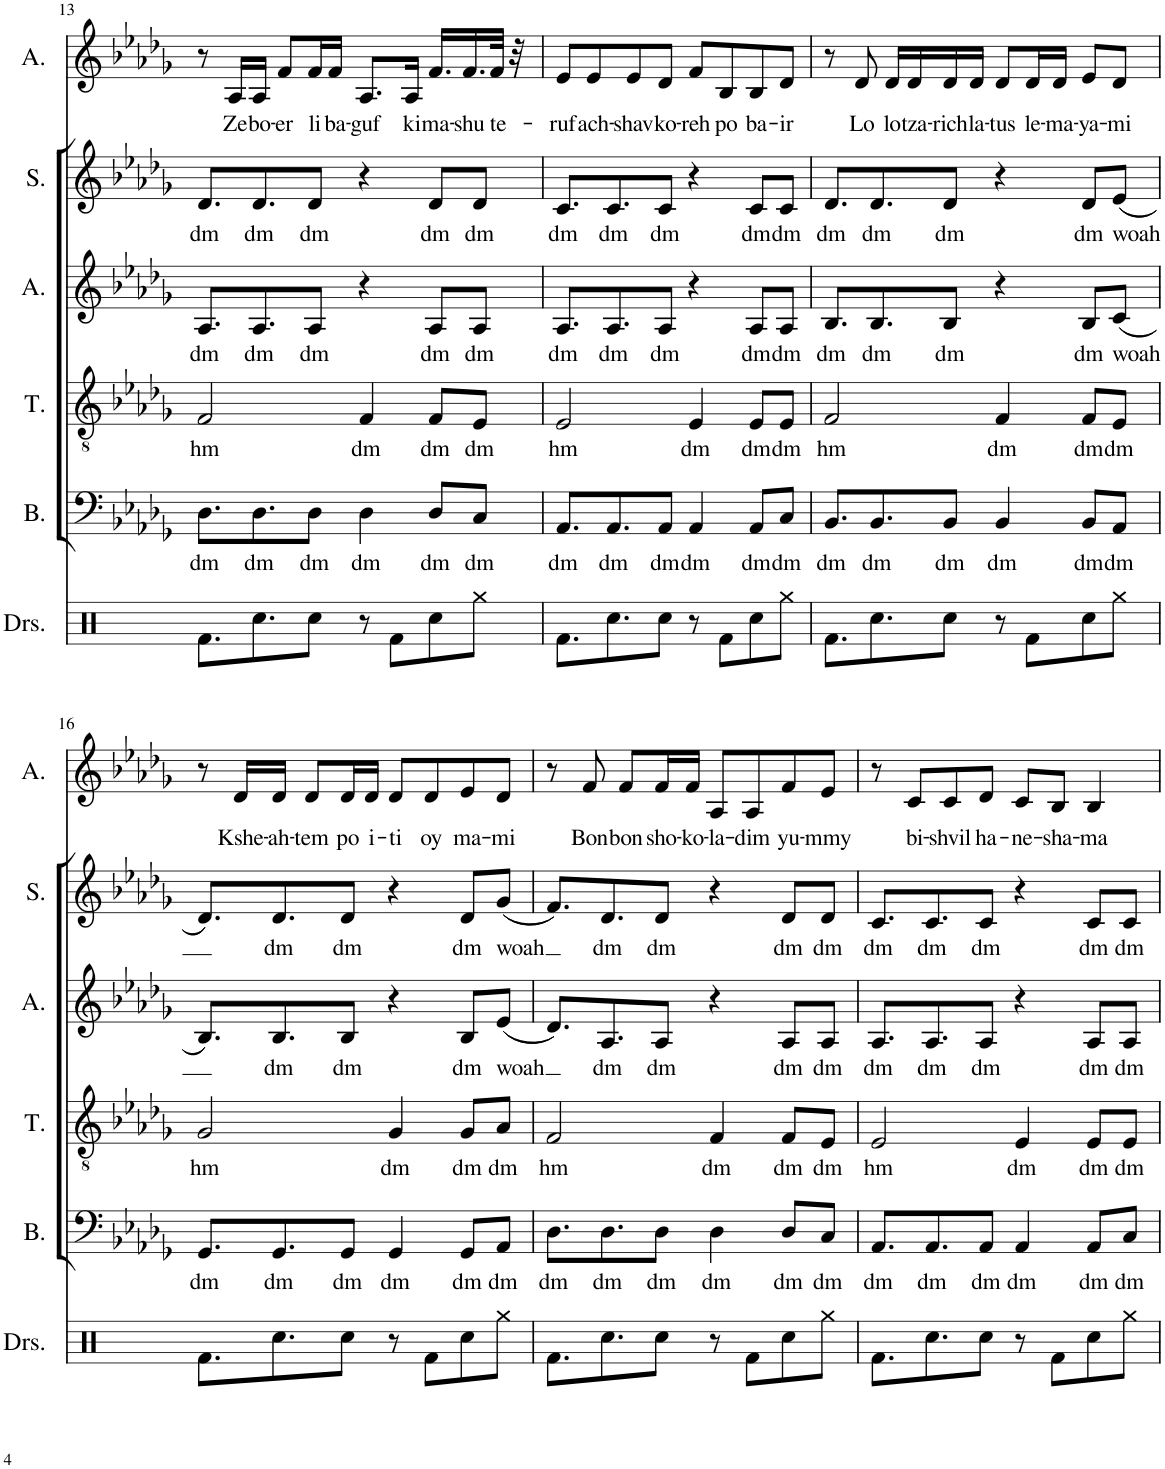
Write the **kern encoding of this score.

**kern	**kern	**text	**kern	**text	**kern	**text	**kern	**text	**kern	**text
*part6	*part5	*part5	*part4	*part4	*part3	*part3	*part2	*part2	*part1	*part1
*staff6	*staff5	*staff5	*staff4	*staff4	*staff3	*staff3	*staff2	*staff2	*staff1	*staff1
*I"Drumset	*I"Bass	*	*I"Tenor	*	*I"Alto	*	*I"Soprano	*	*I"Alto	*
*I'Drs.	*I'B.	*	*I'T.	*	*I'A.	*	*I'S.	*	*I'A.	*
!!LO:PB:g=z
*clefX	*clefF4	*	*clefGv2	*	*clefG2	*	*clefG2	*	*clefG2	*
*k[b-e-a-]	*k[b-e-a-d-g-]	*	*k[b-e-a-d-g-]	*	*k[b-e-a-d-g-]	*	*k[b-e-a-d-g-]	*	*k[b-e-a-d-g-]	*
*M4/4	*M4/4	*	*M4/4	*	*M4/4	*	*M4/4	*	*M4/4	*
=13	=13	=13	=13	=13	=13	=13	=13	=13	=13	=13
!	!	!LO:LY:b	!	!LO:LY:b	!	!LO:LY:b	!	!LO:LY:b	!	!
8.Rf\L	8.D-\L	dm	2F/	hm	8.A-/L	dm	8.d-/L	dm	8r	.
!	!	!	!	!	!	!	!	!	!	!LO:LY:b
.	.	.	.	.	.	.	.	.	16A-/LL	Ze
!	!	!LO:LY:b	!	!	!	!LO:LY:b	!	!LO:LY:b	!	!LO:LY:b
8.Rcc\	8.D-\	dm	.	.	8.A-/	dm	8.d-/	dm	16A-/JJ	bo-
!	!	!	!	!	!	!	!	!	!	!LO:LY:b
.	.	.	.	.	.	.	.	.	8f/L	-er
!	!	!LO:LY:b	!	!	!	!LO:LY:b	!	!LO:LY:b	!	!LO:LY:b
8Rcc\J	8D-\J	dm	.	.	8A-/J	dm	8d-/J	dm	16f/L	li
!	!	!	!	!	!	!	!	!	!	!LO:LY:b
.	.	.	.	.	.	.	.	.	16f/JJ	ba-
!	!	!LO:LY:b	!	!LO:LY:b	!	!	!	!	!	!LO:LY:b
8r	4D-\	dm	4F/	dm	4r	.	4r	.	8.A-/L	-guf
8Rf\L	.	.	.	.	.	.	.	.	.	.
!	!	!	!	!	!	!	!	!	!	!LO:LY:b
.	.	.	.	.	.	.	.	.	16A-/Jk	ki
!	!	!LO:LY:b	!	!LO:LY:b	!	!LO:LY:b	!	!LO:LY:b	!	!LO:LY:b
8Rcc\	8D-/L	dm	8F/L	dm	8A-/L	dm	8d-/L	dm	16.f/LL	ma-
!	!	!	!	!	!	!	!	!	!	!LO:LY:b
.	.	.	.	.	.	.	.	.	16.f/	-shu
!	!	!LO:LY:b	!	!LO:LY:b	!	!LO:LY:b	!	!LO:LY:b	!	!
8Rgg\J	8C/J	dm	8E-/J	dm	8A-/J	dm	8d-/J	dm	.	.
!	!	!	!	!	!	!	!	!	!	!LO:LY:b
.	.	.	.	.	.	.	.	.	32f/JJk	te-
.	.	.	.	.	.	.	.	.	32r	.
=14	=14	=14	=14	=14	=14	=14	=14	=14	=14	=14
!	!	!LO:LY:b	!	!LO:LY:b	!	!LO:LY:b	!	!LO:LY:b	!	!LO:LY:b
8.Rf\L	8.AA-/L	dm	2E-/	hm	8.A-/L	dm	8.c/L	dm	8e-/L	-ruf
!	!	!	!	!	!	!	!	!	!	!LO:LY:b
.	.	.	.	.	.	.	.	.	8e-/	ach-
!	!	!LO:LY:b	!	!	!	!LO:LY:b	!	!LO:LY:b	!	!
8.Rcc\	8.AA-/	dm	.	.	8.A-/	dm	8.c/	dm	.	.
!	!	!	!	!	!	!	!	!	!	!LO:LY:b
.	.	.	.	.	.	.	.	.	8e-/	-shav
!	!	!LO:LY:b	!	!	!	!LO:LY:b	!	!LO:LY:b	!	!LO:LY:b
8Rcc\J	8AA-/J	dm	.	.	8A-/J	dm	8c/J	dm	8d-/J	ko-
!	!	!LO:LY:b	!	!LO:LY:b	!	!	!	!	!	!LO:LY:b
8r	4AA-/	dm	4E-/	dm	4r	.	4r	.	8f/L	-reh
!	!	!	!	!	!	!	!	!	!	!LO:LY:b
8Rf\L	.	.	.	.	.	.	.	.	8B-/	po
!	!	!LO:LY:b	!	!LO:LY:b	!	!LO:LY:b	!	!LO:LY:b	!	!LO:LY:b
8Rcc\	8AA-/L	dm	8E-/L	dm	8A-/L	dm	8c/L	dm	8B-/	ba-
!	!	!LO:LY:b	!	!LO:LY:b	!	!LO:LY:b	!	!LO:LY:b	!	!LO:LY:b
8Rgg\J	8C/J	dm	8E-/J	dm	8A-/J	dm	8c/J	dm	8d-/J	-ir
=15	=15	=15	=15	=15	=15	=15	=15	=15	=15	=15
!	!	!LO:LY:b	!	!LO:LY:b	!	!LO:LY:b	!	!LO:LY:b	!	!
8.Rf\L	8.BB-/L	dm	2F/	hm	8.B-/L	dm	8.d-/L	dm	8r	.
!	!	!	!	!	!	!	!	!	!	!LO:LY:b
.	.	.	.	.	.	.	.	.	8d-/	Lo
!	!	!LO:LY:b	!	!	!	!LO:LY:b	!	!LO:LY:b	!	!
8.Rcc\	8.BB-/	dm	.	.	8.B-/	dm	8.d-/	dm	.	.
!	!	!	!	!	!	!	!	!	!	!LO:LY:b
.	.	.	.	.	.	.	.	.	16d-/LL	lo
!	!	!	!	!	!	!	!	!	!	!LO:LY:b
.	.	.	.	.	.	.	.	.	16d-/	tza-
!	!	!LO:LY:b	!	!	!	!LO:LY:b	!	!LO:LY:b	!	!LO:LY:b
8Rcc\J	8BB-/J	dm	.	.	8B-/J	dm	8d-/J	dm	16d-/	-rich
!	!	!	!	!	!	!	!	!	!	!LO:LY:b
.	.	.	.	.	.	.	.	.	16d-/JJ	la-
!	!	!LO:LY:b	!	!LO:LY:b	!	!	!	!	!	!LO:LY:b
8r	4BB-/	dm	4F/	dm	4r	.	4r	.	8d-/L	-tus
!	!	!	!	!	!	!	!	!	!	!LO:LY:b
8Rf\L	.	.	.	.	.	.	.	.	16d-/L	le-
!	!	!	!	!	!	!	!	!	!	!LO:LY:b
.	.	.	.	.	.	.	.	.	16d-/JJ	-ma-
!	!	!LO:LY:b	!	!LO:LY:b	!	!LO:LY:b	!	!LO:LY:b	!	!LO:LY:b
8Rcc\	8BB-/L	dm	8F/L	dm	8B-/L	dm	8d-/L	dm	8e-/L	-ya-
!	!	!LO:LY:b	!	!LO:LY:b	!	!LO:LY:b	!	!LO:LY:b	!	!LO:LY:b
8Rgg\J	8AA-/J	dm	8E-/J	dm	((8c/J	woah	((8e-/J	woah	8d-/J	-mi
!!LO:LB:g=z
=16	=16	=16	=16	=16	=16	=16	=16	=16	=16	=16
!	!	!LO:LY:b	!	!LO:LY:b	!	!	!	!	!	!
8.Rf\L	8.GG-/L	dm	2G-/	hm	8.B-/L))	.	8.d-/L))	.	8r	.
!	!	!	!	!	!	!	!	!	!	!LO:LY:b
.	.	.	.	.	.	.	.	.	16d-/LL	Kshe-
!	!	!LO:LY:b	!	!	!	!LO:LY:b	!	!LO:LY:b	!	!LO:LY:b
8.Rcc\	8.GG-/	dm	.	.	8.B-/	dm	8.d-/	dm	16d-/JJ	-ah-
!	!	!	!	!	!	!	!	!	!	!LO:LY:b
.	.	.	.	.	.	.	.	.	8d-/L	-tem
!	!	!LO:LY:b	!	!	!	!LO:LY:b	!	!LO:LY:b	!	!LO:LY:b
8Rcc\J	8GG-/J	dm	.	.	8B-/J	dm	8d-/J	dm	16d-/L	po
!	!	!	!	!	!	!	!	!	!	!LO:LY:b
.	.	.	.	.	.	.	.	.	16d-/JJ	i-
!	!	!LO:LY:b	!	!LO:LY:b	!	!	!	!	!	!LO:LY:b
8r	4GG-/	dm	4G-/	dm	4r	.	4r	.	8d-/L	-ti
!	!	!	!	!	!	!	!	!	!	!LO:LY:b
8Rf\L	.	.	.	.	.	.	.	.	8d-/	oy
!	!	!LO:LY:b	!	!LO:LY:b	!	!LO:LY:b	!	!LO:LY:b	!	!LO:LY:b
8Rcc\	8GG-/L	dm	8G-/L	dm	8B-/L	dm	8d-/L	dm	8e-/	ma-
!	!	!LO:LY:b	!	!LO:LY:b	!	!LO:LY:b	!	!LO:LY:b	!	!LO:LY:b
8Rgg\J	8AA-/J	dm	8A-/J	dm	((8e-/J	woah	((8g-/J	woah	8d-/J	-mi
=17	=17	=17	=17	=17	=17	=17	=17	=17	=17	=17
!	!	!LO:LY:b	!	!LO:LY:b	!	!	!	!	!	!
8.Rf\L	8.D-\L	dm	2F/	hm	8.d-/L))	.	8.f/L))	.	8r	.
!	!	!	!	!	!	!	!	!	!	!LO:LY:b
.	.	.	.	.	.	.	.	.	8f/	Bon
!	!	!LO:LY:b	!	!	!	!LO:LY:b	!	!LO:LY:b	!	!
8.Rcc\	8.D-\	dm	.	.	8.A-/	dm	8.d-/	dm	.	.
!	!	!	!	!	!	!	!	!	!	!LO:LY:b
.	.	.	.	.	.	.	.	.	8f/L	bon
!	!	!LO:LY:b	!	!	!	!LO:LY:b	!	!LO:LY:b	!	!LO:LY:b
8Rcc\J	8D-\J	dm	.	.	8A-/J	dm	8d-/J	dm	16f/L	sho-
!	!	!	!	!	!	!	!	!	!	!LO:LY:b
.	.	.	.	.	.	.	.	.	16f/JJ	-ko-
!	!	!LO:LY:b	!	!LO:LY:b	!	!	!	!	!	!LO:LY:b
8r	4D-\	dm	4F/	dm	4r	.	4r	.	8A-/L	-la-
!	!	!	!	!	!	!	!	!	!	!LO:LY:b
8Rf\L	.	.	.	.	.	.	.	.	8A-/	-dim
!	!	!LO:LY:b	!	!LO:LY:b	!	!LO:LY:b	!	!LO:LY:b	!	!LO:LY:b
8Rcc\	8D-/L	dm	8F/L	dm	8A-/L	dm	8d-/L	dm	8f/	yu-
!	!	!LO:LY:b	!	!LO:LY:b	!	!LO:LY:b	!	!LO:LY:b	!	!LO:LY:b
8Rgg\J	8C/J	dm	8E-/J	dm	8A-/J	dm	8d-/J	dm	8e-/J	-mmy
=18	=18	=18	=18	=18	=18	=18	=18	=18	=18	=18
!	!	!LO:LY:b	!	!LO:LY:b	!	!LO:LY:b	!	!LO:LY:b	!	!
8.Rf\L	8.AA-/L	dm	2E-/	hm	8.A-/L	dm	8.c/L	dm	8r	.
!	!	!	!	!	!	!	!	!	!	!LO:LY:b
.	.	.	.	.	.	.	.	.	8c/L	bi-
!	!	!LO:LY:b	!	!	!	!LO:LY:b	!	!LO:LY:b	!	!
8.Rcc\	8.AA-/	dm	.	.	8.A-/	dm	8.c/	dm	.	.
!	!	!	!	!	!	!	!	!	!	!LO:LY:b
.	.	.	.	.	.	.	.	.	8c/	-shvil
!	!	!LO:LY:b	!	!	!	!LO:LY:b	!	!LO:LY:b	!	!LO:LY:b
8Rcc\J	8AA-/J	dm	.	.	8A-/J	dm	8c/J	dm	8d-/J	ha-
!	!	!LO:LY:b	!	!LO:LY:b	!	!	!	!	!	!LO:LY:b
8r	4AA-/	dm	4E-/	dm	4r	.	4r	.	8c/L	-ne-
!	!	!	!	!	!	!	!	!	!	!LO:LY:b
8Rf\L	.	.	.	.	.	.	.	.	8B-/J	-sha-
!	!	!LO:LY:b	!	!LO:LY:b	!	!LO:LY:b	!	!LO:LY:b	!	!LO:LY:b
8Rcc\	8AA-/L	dm	8E-/L	dm	8A-/L	dm	8c/L	dm	4B-/	-ma
!	!	!LO:LY:b	!	!LO:LY:b	!	!LO:LY:b	!	!LO:LY:b	!	!
8Rgg\J	8C/J	dm	8E-/J	dm	8A-/J	dm	8c/J	dm	.	.
=	=	=	=	=	=	=	=	=	=	=
*-	*-	*-	*-	*-	*-	*-	*-	*-	*-	*-
